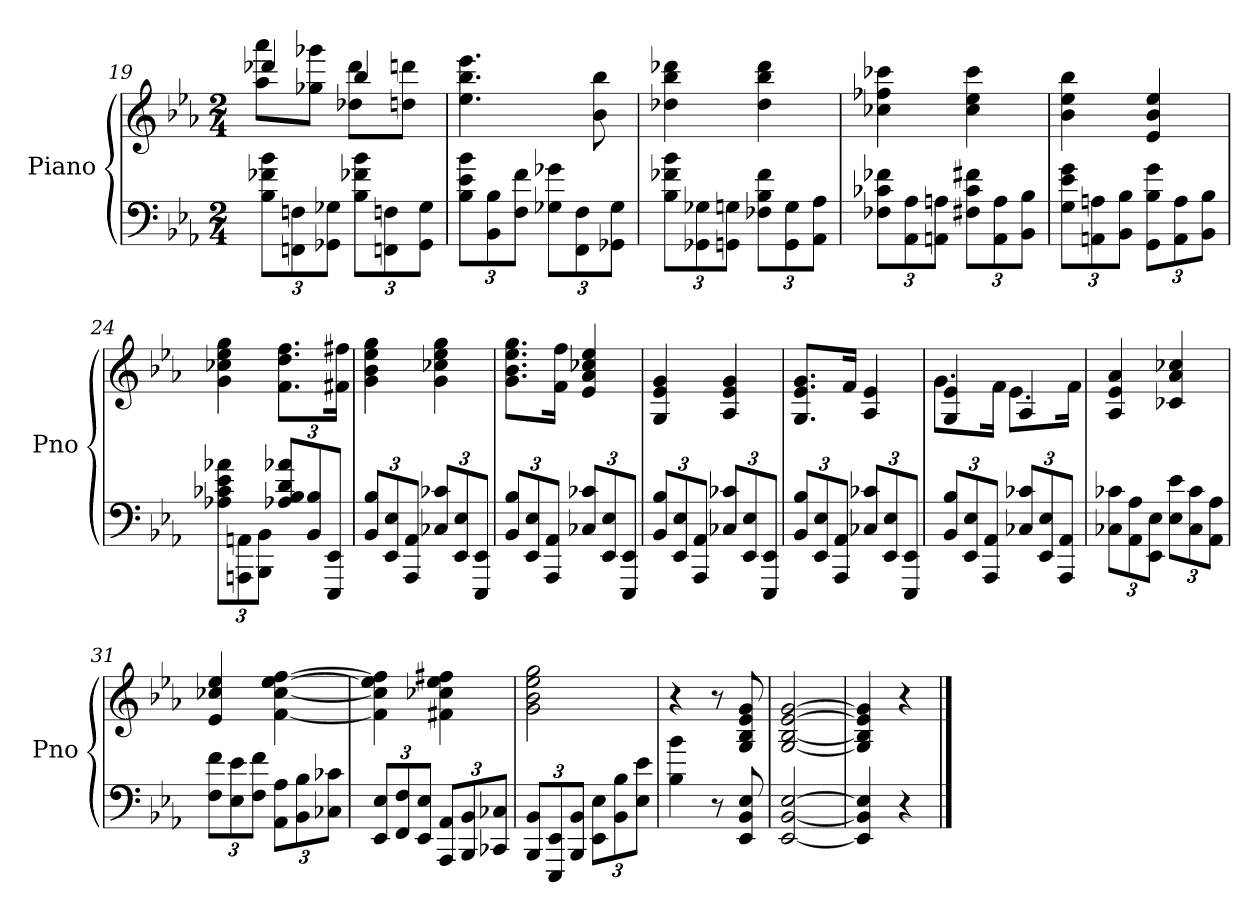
**kern	**kern
*part1	*part1
*staff2	*staff1
*I"Piano	*
*I'Pno	*
*clefF4	*clefG2
*k[b-e-a-]	*k[b-e-a-]
*E-:	*E-:
*M2/4	*M2/4
=19	=19
*	*^
12B-\ 12f-X\ 12b-\L	4ddd-X	8aa- 8aaa-L
12FFn\ 12Fn\	.	.
.	.	8gg-X 8ggg-XJ
12GG-X\ 12G-X\J	.	.
12B-\ 12f-X\ 12b-\L	4bb-	8dd-X 8ddd-L
12FFn\ 12Fn\	.	.
.	.	8ddn 8dddnJ
12GG-\ 12G-\J	.	.
*	*v	*v
=20	=20
12B-\ 12e-\ 12b-\L	4.ee- 4.bb- 4.eee-
12BB-\ 12B-\	.
12F\ 12f\J	.
12G-X\ 12g-X\L	.
12FF\ 12F\	.
.	8b- 8bb-
12GG-X\ 12G-\J	.
=21	=21
12B-\ 12f-X\ 12b-\L	4dd-X 4bb- 4ddd-X
12GG-X\ 12G-X\	.
12GGn\ 12Gn\J	.
12F-X\ 12B-\ 12f-\L	4dd- 4bb- 4ddd-
12GG\ 12G\	.
12AA-\ 12A-\J	.
=22	=22
12F-X\ 12c-X\ 12f-X\L	4cc-X 4ff-X 4ccc-X
12AA-\ 12A-\	.
12AAn\ 12An\J	.
12F#X\ 12c-\ 12f#X\L	4cc- 4ee- 4ccc-
12AA\ 12A\	.
12BB-\ 12B-\J	.
=23	=23
12G\ 12e-\ 12g\L	4b- 4ee- 4bb-
12AAn\ 12An\	.
12BB-\ 12B-\J	.
12GG\ 12B-\ 12g\L	4e- 4b- 4ee-
12AA\ 12A\	.
12BB-\ 12B-\J	.
=24	=24
12A-X\ 12c-X\ 12e-\ 12a-X\L	4g 4cc-X 4ee- 4gg
12AAAn\ 12AAn\	.
12BBB-\ 12BB-\J	.
12A-X/ 12B-/ 12d/ 12a-X/L	8.f 8.dd 8.ffL
12BB-/ 12B-/	.
12EEE-/ 12EE-/J	.
.	16f#X 16ff#XJk
=25	=25
12BB-/ 12B-/L	4g 4b- 4ee- 4gg
12EE-/ 12E-/	.
12AAA-/ 12AA-/J	.
12C-X/ 12c-X/L	4g 4cc-X 4ee- 4gg
12EE-/ 12E-/	.
12EEE-/ 12EE-/J	.
=26	=26
12BB-/ 12B-/L	8.g 8.b- 8.ee- 8.ggL
12EE-/ 12E-/	.
12AAA-/ 12AA-/J	.
.	16f 16ffJk
12C-X/ 12c-X/L	4e- 4a- 4cc-X 4ee-
12EE-/ 12E-/	.
12EEE-/ 12EE-/J	.
=27	=27
12BB-/ 12B-/L	4G 4e- 4g
12EE-/ 12E-/	.
12AAA-/ 12AA-/J	.
12C-X/ 12c-X/L	4A- 4e- 4g
12EE-/ 12E-/	.
12EEE-/ 12EE-/J	.
=28	=28
12BB-/ 12B-/L	8.G 8.e- 8.gL
12EE-/ 12E-/	.
12AAA-/ 12AA-/J	.
.	16fJk
12C-X/ 12c-X/L	4A- 4e-
12EE-/ 12E-/	.
12EEE-/ 12EE-/J	.
=29	=29
*	*^
12BB-/ 12B-/L	4G 4e-	8.gL
12EE-/ 12E-/	.	.
12AAA-/ 12AA-/J	.	.
.	.	16fJk
12C-X/ 12c-X/L	4A-	8.e-L
12EE-/ 12E-/	.	.
12AAA-/ 12AA-/J	.	.
.	.	16fJk
*	*v	*v
=30	=30
12C-X\ 12c-X\L	4A- 4e- 4a-
12AA-\ 12A-\	.
12EE-\ 12E-\J	.
12E-\ 12e-\L	4c-X 4a- 4cc-X
12C-\ 12c-\	.
12AA-\ 12A-\J	.
=31	=31
12F\ 12f\L	4e- 4cc-X 4ee-
12E-\ 12e-\	.
12F\ 12f\J	.
12AA-\ 12A-\L	[4f [4cc- [4ee- [4ff
12BB-\ 12B-\	.
12C-X\ 12c-X\J	.
=32	=32
12EE-/ 12E-/L	4f] 4cc-] 4ee-] 4ff]
12FF/ 12F/	.
12EE-/ 12E-/J	.
12AAA-/ 12AA-/L	4f#X 4cc-X 4ee- 4ff#X
12BBB-/ 12BB-/	.
12CC-X/ 12C-X/J	.
=33	=33
12BBB-/ 12BB-/L	2g 2b- 2ee- 2gg
12EEE-/ 12EE-/	.
12BBB-/ 12BB-/J	.
12EE-\ 12E-\L	.
12BB-\ 12B-\	.
12E-\ 12e-\J	.
=34	=34
4B- 4b-	4r
8r	8r
8EE- 8BB- 8E-	8G 8B- 8e- 8g
=35	=35
[2EE- [2BB- [2E-	[2G [2B- [2e- [2g
=36	=36
4EE-] 4BB-] 4E-]	4G] 4B-] 4e-] 4g]
4r	4r
==	==
*-	*-
